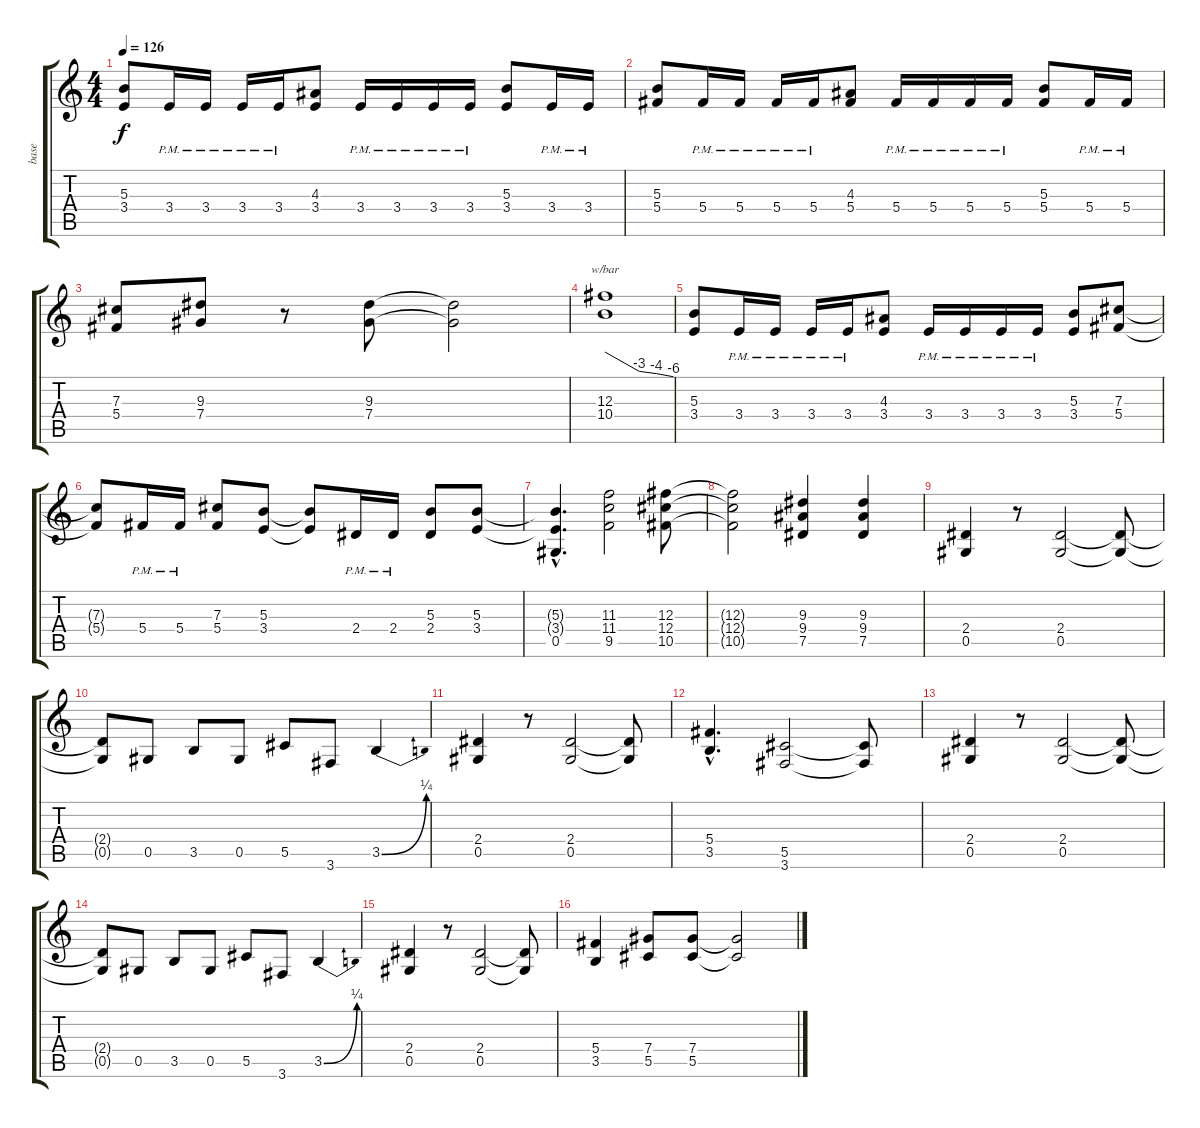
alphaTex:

\track ("base" "base") {instrument overdrivenguitar}
\staff {score tabs}
\tuning (Eb4 Bb3 Gb3 Db3 Ab2 Eb2) {hide}
\ts (4 4)
\tempo 126
\clef g2
\ks c
(5.3 3.4).8{dy f} 3.4{pm}.16 3.4{pm}.16 3.4{pm}.16 3.4{pm}.16 (4.3 3.4).8 3.4{pm}.16 3.4{pm}.16 3.4{pm}.16 3.4{pm}.16 (5.3 3.4).8 3.4{pm}.16 3.4{pm}.16 |
(5.3 5.4).8 5.4{pm}.16 5.4{pm}.16 5.4{pm}.16 5.4{pm}.16 (4.3 5.4).8 5.4{pm}.16 5.4{pm}.16 5.4{pm}.16 5.4{pm}.16 (5.3 5.4).8 5.4{pm}.16 5.4{pm}.16 |
(7.3 5.4).8 (9.3 7.4).8 r.8 (9.3 7.4).8 (9.3{t} 7.4{t}).2 |
(12.3 10.4).1{tbe (custom default 0 0 30 -12 45 -16 60 -24)} |
(5.3 3.4).8 3.4{pm}.16 3.4{pm}.16 3.4{pm}.16 3.4{pm}.16 (4.3 3.4).8 3.4{pm}.16 3.4{pm}.16 3.4{pm}.16 3.4{pm}.16 (5.3 3.4).8 (7.3 5.4).8 |
(7.3{t} 5.4{t}).8 5.4{pm}.16 5.4{pm}.16 (7.3 5.4).8 (5.3 3.4).8 (5.3{t} 3.4{t}).8 2.4{pm}.16 2.4{pm}.16 (5.3 2.4).8 (5.3 3.4).8 |
(5.3{hac t} 3.4{hac t} 0.5{hac}).4{d} (11.3 11.4 9.5).2 (12.3 12.4 10.5).8 |
(12.3{t} 12.4{t} 10.5{t}).2 (9.3 9.4 7.5).4 (9.3 9.4 7.5).4 |
(2.4 0.5).4{volume 8} r.8 (2.4 0.5).2 (2.4{t} 0.5{t}).8 |
(2.4{t} 0.5{t}).8 0.5.8 3.5.8 0.5.8 5.5.8 3.6.8 3.5{be (bend 0 0 60 1)}.4 |
(2.4 0.5).4 r.8 (2.4 0.5).2 (2.4{t} 0.5{t}).8 |
(5.4{hac} 3.5{hac}).4{d} (5.5 3.6).2 (5.5{t} 3.6{t}).8 |
(2.4 0.5).4 r.8 (2.4 0.5).2 (2.4{t} 0.5{t}).8 |
(2.4{t} 0.5{t}).8 0.5.8 3.5.8 0.5.8 5.5.8 3.6.8 3.5{be (bend 0 0 60 1)}.4 |
(2.4 0.5).4 r.8 (2.4 0.5).2 (2.4{t} 0.5{t}).8 |
(5.4 3.5).4 (7.4 5.5).8 (7.4 5.5).8 (7.4{t} 5.5{t}).2
